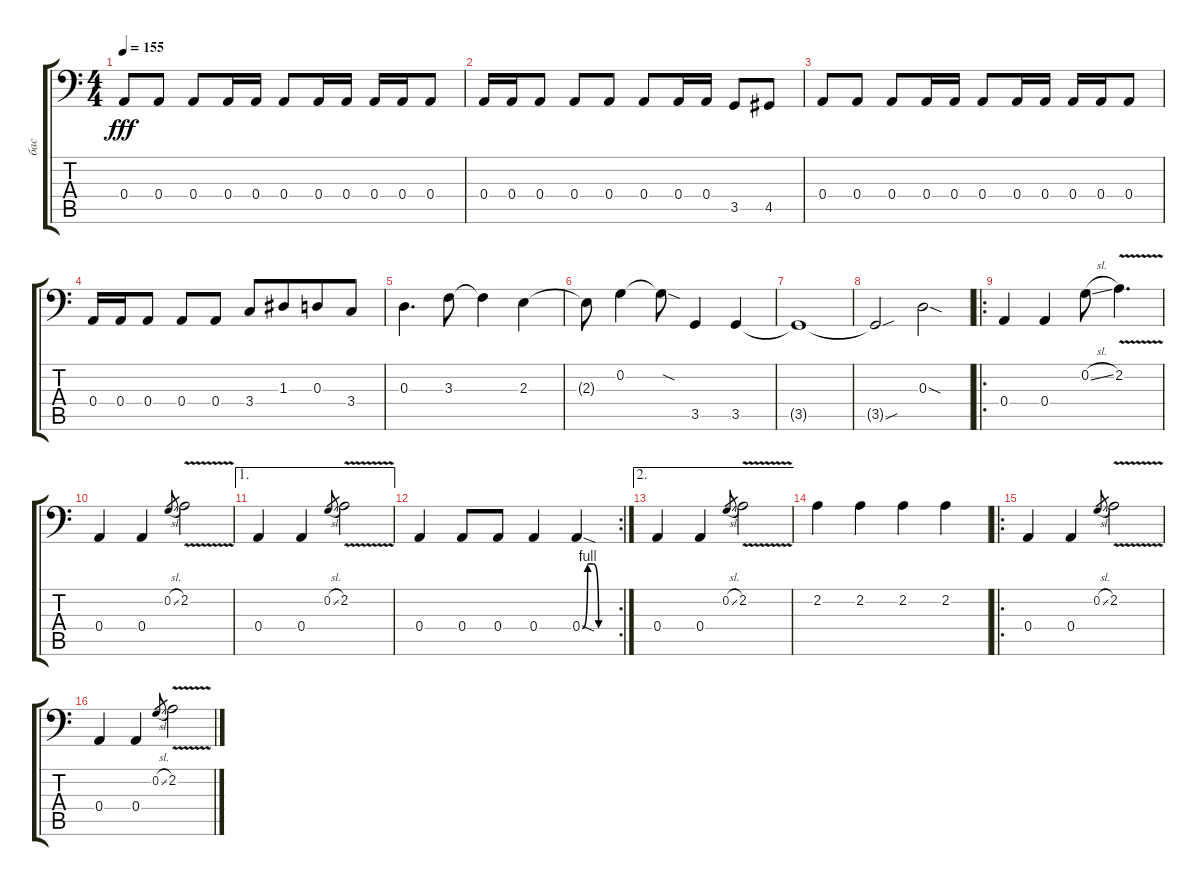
\track ("бас" "бас") {instrument electricbassfinger}
\staff {score tabs}
\tuning (C3 G2 D2 A1 E1 B0) {hide}
\ts (4 4)
\tempo 155
\clef f4
\ks aminor
0.4.8{dy fff} 0.4.8 0.4.8 0.4.16 0.4.16 0.4.8 0.4.16 0.4.16 0.4.16 0.4.16 0.4.8 |
0.4.16 0.4.16 0.4.8 0.4.8 0.4.8 0.4.8 0.4.16 0.4.16 3.5.8 4.5.8 |
0.4.8 0.4.8 0.4.8 0.4.16 0.4.16 0.4.8 0.4.16 0.4.16 0.4.16 0.4.16 0.4.8 |
0.4.16 0.4.16 0.4.8 0.4.8 0.4.8 3.4.8 1.3.8{beam merge} 0.3.8 3.4.8 |
0.3.4{d} 3.3.8 3.3{t}.4 2.3.4 |
2.3{t}.8 0.2.4 0.2{sod t}.8 3.5.4 3.5.4 |
3.5{t}.1 |
3.5{sou t}.2 0.3{sod}.2 |
\ro
0.4.4 0.4.4 0.2{sl}.8 2.2{v}.4{d} |
0.4.4 0.4.4 0.2{sl}.8{gr} 2.2{v}.2 |
\ae 1
0.4.4 0.4.4 0.2{sl}.8{gr} 2.2{v}.2 |
\rc 2
0.4.4 0.4.8 0.4.8 0.4.4 0.4{be (custom 0 0 10 4 20 4 30 0 60 0) sod}.4 |
\ae 2
0.4.4 0.4.4 0.2{sl}.8{gr} 2.2{v}.2 |
2.2.4 2.2.4 2.2.4 2.2.4 |
\ro
0.4.4 0.4.4 0.2{sl}.8{gr} 2.2{v}.2 |
0.4.4 0.4.4 0.2{sl}.8{gr} 2.2{v}.2
